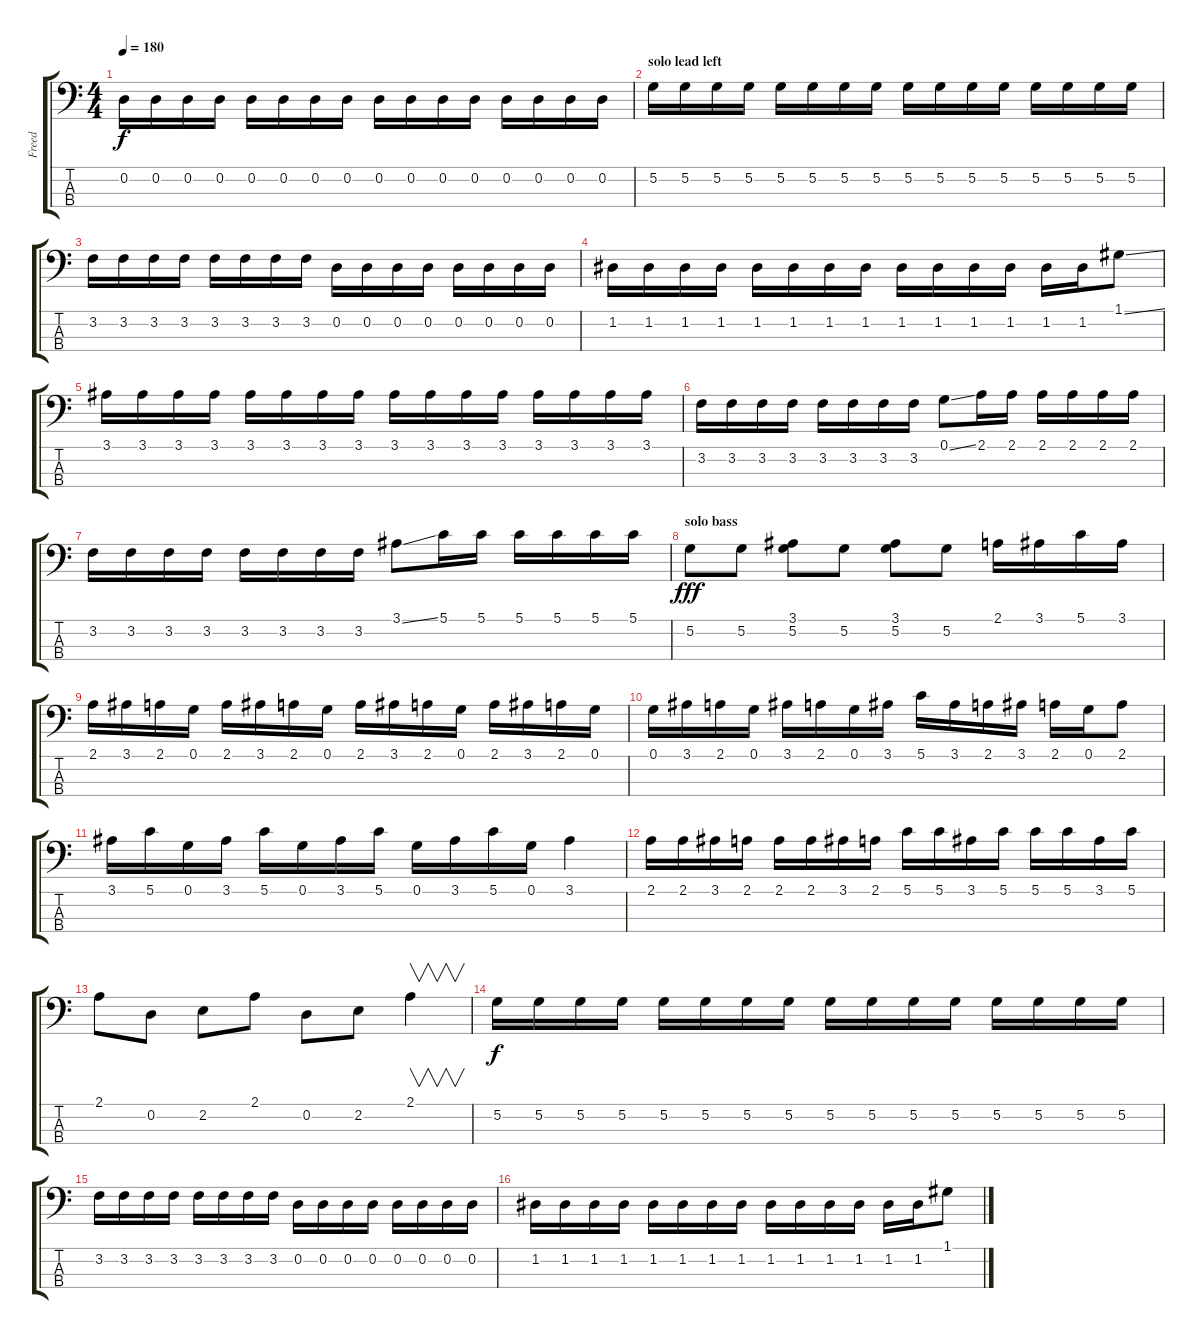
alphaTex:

\track ("Freed" "Freed") {instrument electricbassfinger}
\staff {score tabs}
\tuning (G2 D2 A1 E1) {hide}
\ts (4 4)
\tempo 180
\clef f4
\ks c
0.2.16{dy f} 0.2.16 0.2.16 0.2.16 0.2.16 0.2.16 0.2.16 0.2.16 0.2.16 0.2.16 0.2.16 0.2.16 0.2.16 0.2.16 0.2.16 0.2.16 |
\section ("" "solo lead left")
5.2.16 5.2.16 5.2.16 5.2.16 5.2.16 5.2.16 5.2.16 5.2.16 5.2.16 5.2.16 5.2.16 5.2.16 5.2.16 5.2.16 5.2.16 5.2.16 |
3.2.16 3.2.16 3.2.16 3.2.16 3.2.16 3.2.16 3.2.16 3.2.16 0.2.16 0.2.16 0.2.16 0.2.16 0.2.16 0.2.16 0.2.16 0.2.16 |
1.2.16 1.2.16 1.2.16 1.2.16 1.2.16 1.2.16 1.2.16 1.2.16 1.2.16 1.2.16 1.2.16 1.2.16 1.2.16 1.2.16 1.1{ss}.8 |
3.1.16 3.1.16 3.1.16 3.1.16 3.1.16 3.1.16 3.1.16 3.1.16 3.1.16 3.1.16 3.1.16 3.1.16 3.1.16 3.1.16 3.1.16 3.1.16 |
3.2.16 3.2.16 3.2.16 3.2.16 3.2.16 3.2.16 3.2.16 3.2.16 0.1{ss}.8 2.1.16 2.1.16 2.1.16 2.1.16 2.1.16 2.1.16 |
3.2.16 3.2.16 3.2.16 3.2.16 3.2.16 3.2.16 3.2.16 3.2.16 3.1{ss}.8 5.1.16 5.1.16 5.1.16 5.1.16 5.1.16 5.1.16 |
\section ("" "solo bass")
5.2.8{dy fff} 5.2.8 (3.1 5.2).8 5.2.8 (3.1 5.2).8 5.2.8 2.1.16 3.1.16 5.1.16 3.1.16 |
2.1.16 3.1.16 2.1.16 0.1.16 2.1.16 3.1.16 2.1.16 0.1.16 2.1.16 3.1.16 2.1.16 0.1.16 2.1.16 3.1.16 2.1.16 0.1.16 |
0.1.16 3.1.16 2.1.16 0.1.16 3.1.16 2.1.16 0.1.16 3.1.16 5.1.16 3.1.16 2.1.16 3.1.16 2.1.16 0.1.16 2.1.8 |
3.1.16 5.1.16 0.1.16 3.1.16 5.1.16 0.1.16 3.1.16 5.1.16 0.1.16 3.1.16 5.1.16 0.1.16 3.1.4 |
2.1.16 2.1.16 3.1.16 2.1.16 2.1.16 2.1.16 3.1.16 2.1.16 5.1.16 5.1.16 3.1.16 5.1.16 5.1.16 5.1.16 3.1.16 5.1.16 |
2.1.8 0.2.8 2.2.8 2.1.8 0.2.8 2.2.8 2.1.4{v} |
5.2.16{dy f} 5.2.16 5.2.16 5.2.16 5.2.16 5.2.16 5.2.16 5.2.16 5.2.16 5.2.16 5.2.16 5.2.16 5.2.16 5.2.16 5.2.16 5.2.16 |
3.2.16 3.2.16 3.2.16 3.2.16 3.2.16 3.2.16 3.2.16 3.2.16 0.2.16 0.2.16 0.2.16 0.2.16 0.2.16 0.2.16 0.2.16 0.2.16 |
1.2.16 1.2.16 1.2.16 1.2.16 1.2.16 1.2.16 1.2.16 1.2.16 1.2.16 1.2.16 1.2.16 1.2.16 1.2.16 1.2.16 1.1{ss}.8
